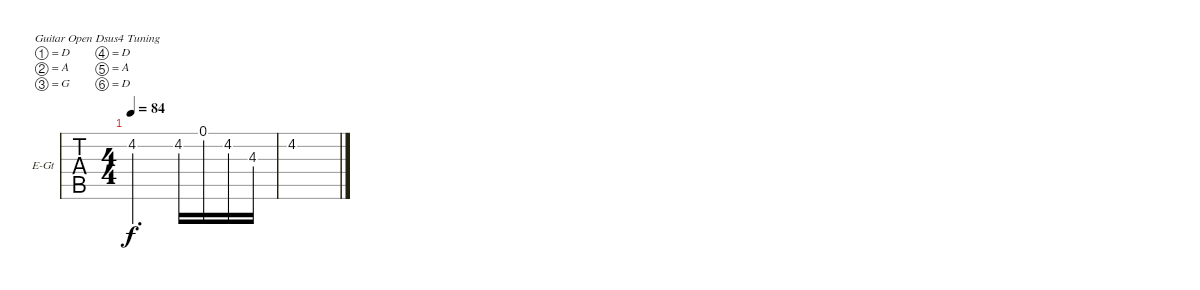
\bracketExtendMode nobrackets
\firstSystemTrackNameOrientation horizontal
\otherSystemsTrackNameOrientation horizontal
\defaultBarNumberDisplay FirstOfSystem
\track ("Dadgad" "E-Gt") {instrument distortionguitar}
\staff {tabs}
\tuning (D4 A3 G3 D3 A2 D2)
\ts (4 4)
\tempo 84
\clef g2
\ks d
4.2.2{d dy f} 4.2.16 0.1.16 4.2.16 4.3.16 |
4.2.1
